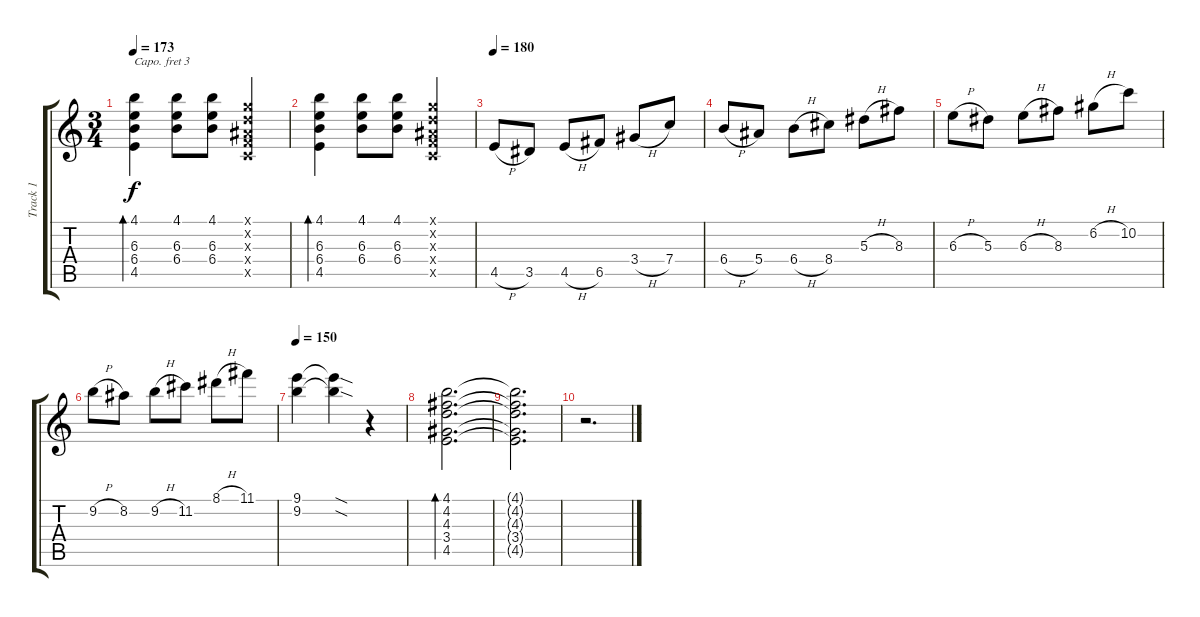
\track ("Track 1" "Track 1") {instrument acousticguitarsteel}
\staff {score tabs}
\capo 3
\tuning (E4 B3 G3 D3 A2 E2) {hide}
\ts (3 4)
\tempo 173
\clef g2
\ks c
(4.1 6.3 6.4 4.5).4{bd 120 dy f} (4.1 6.3 6.4).8 (4.1 6.3 6.4).8 (0.1{x} 0.2{x} 0.3{x} 0.4{x} 0.5{x}).4 |
(4.1 6.3 6.4 4.5).4{bd 120} (4.1 6.3 6.4).8 (4.1 6.3 6.4).8 (0.1{x} 0.2{x} 0.3{x} 0.4{x} 0.5{x}).4 |
\tempo 180
4.5{h}.8 3.5.8 4.5{h}.8 6.5.8 3.4{h}.8 7.4.8 |
6.4{h}.8 5.4.8 6.4{h}.8 8.4.8 5.3{h}.8 8.3.8 |
6.3{h}.8 5.3.8 6.3{h}.8 8.3.8 6.2{h}.8 10.2.8 |
9.2{h}.8 8.2.8 9.2{h}.8 11.2.8 8.1{h}.8 11.1.8 |
\tempo 150
(9.1 9.2).4 (9.1{sod t} 9.2{sod t}).4 r.4 |
(4.1 4.2 4.3 3.4 4.5).2{d bd 480} |
(4.1{t} 4.2{t} 4.3{t} 3.4{t} 4.5{t}).2{d} |
r.2{d}
